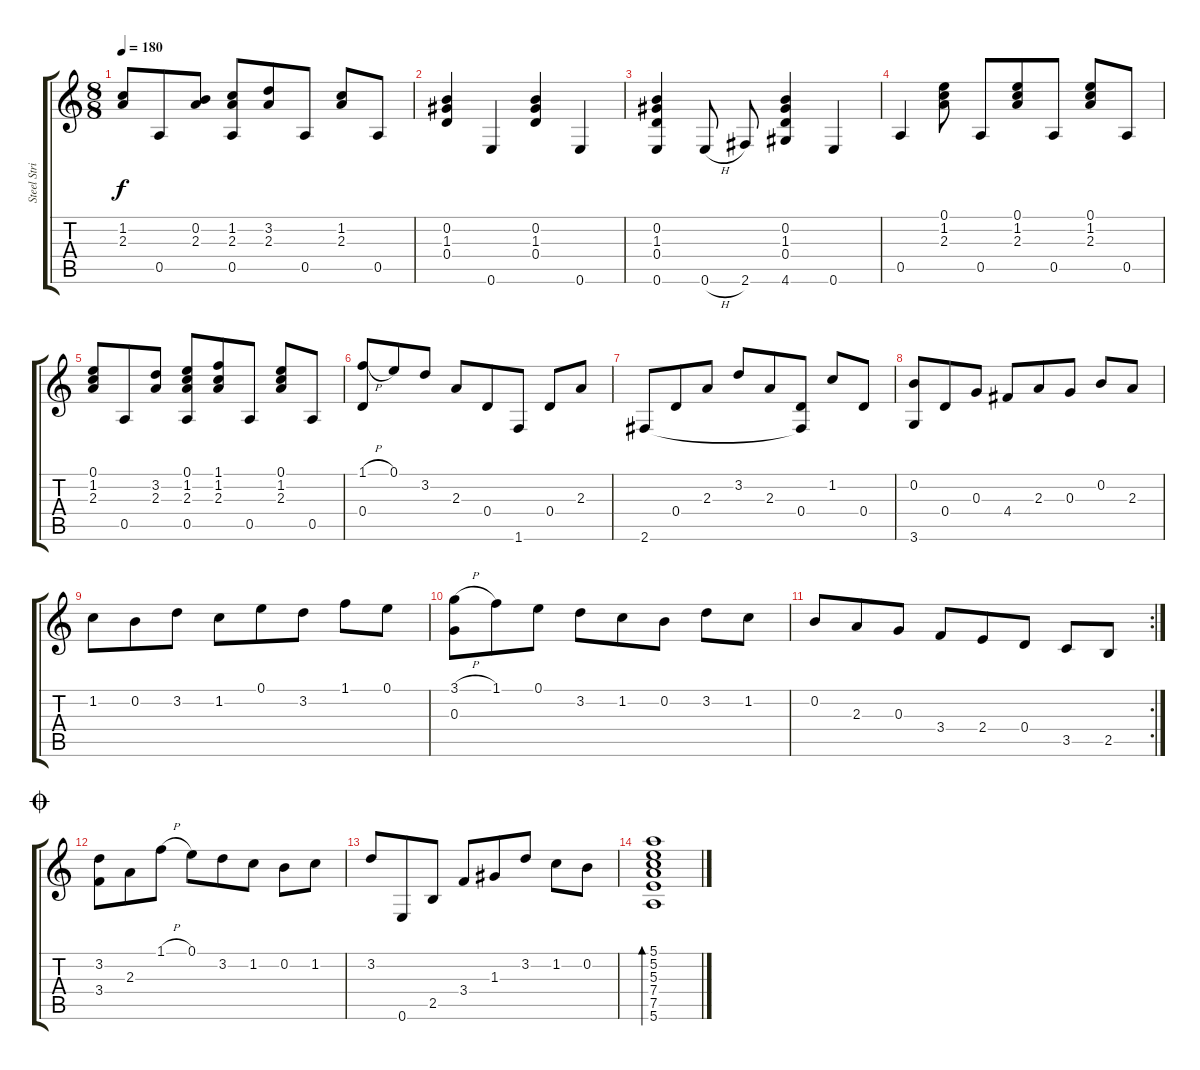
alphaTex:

\track ("Steel String" "Steel Stri") {instrument acousticguitarsteel}
\staff {score tabs}
\tuning (E4 B3 G3 D3 A2 E2) {hide}
\ts (8 8)
\tempo 180
\clef g2
\ks c
(1.2 2.3).8{dy f} 0.5.8 (0.2 2.3).8 (1.2 2.3 0.5).8 (3.2 2.3).8 0.5.8 (1.2 2.3).8 0.5.8 |
(0.2 1.3 0.4).4 0.6.4 (0.2 1.3 0.4).4 0.6.4 |
(0.2 1.3 0.4 0.6).4 0.6{h}.8 2.6.8 (0.2 1.3 0.4 4.6).4 0.6.4 |
0.5.4 (0.1 1.2 2.3).8 0.5.8 (0.1 1.2 2.3).8 0.5.8 (0.1 1.2 2.3).8 0.5.8 |
(0.1 1.2 2.3).8 0.5.8 (3.2 2.3).8 (0.1 1.2 2.3 0.5).8 (1.1 1.2 2.3).8 0.5.8 (0.1 1.2 2.3).8 0.5.8 |
(1.1{h} 0.4).8 0.1.8 3.2.8 2.3.8 0.4.8 1.6.8 0.4.8 2.3.8 |
2.6.8 0.4.8 2.3.8 3.2.8 2.3.8 (0.4 2.6{t}).8 1.2.8 0.4.8 |
(0.2 3.6).8 0.4.8 0.3.8 4.4.8 2.3.8 0.3.8 0.2.8 2.3.8 |
1.2.8 0.2.8 3.2.8 1.2.8 0.1.8 3.2.8 1.1.8 0.1.8 |
(3.1{h} 0.3).8 1.1.8 0.1.8 3.2.8 1.2.8 0.2.8 3.2.8 1.2.8 |
\rc 2
0.2.8 2.3.8 0.3.8 3.4.8 2.4.8 0.4.8 3.5.8 2.5.8 |
\jump coda
(3.2 3.4).8 2.3.8 1.1{h}.8 0.1.8 3.2.8 1.2.8 0.2.8 1.2.8 |
3.2.8 0.6.8 2.5.8 3.4.8 1.3.8 3.2.8 1.2.8 0.2.8 |
(5.1 5.2 5.3 7.4 7.5 5.6).1{bd 120}
